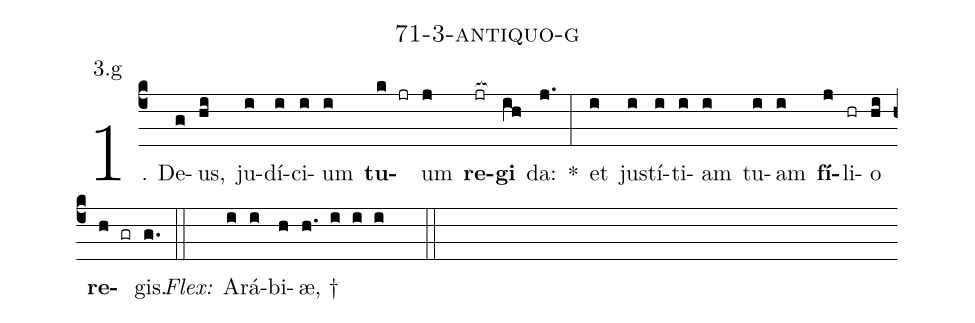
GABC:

name: 71-3-antiquo-g;
annotation: 3.g;
%%
(c4)1. De(g)us,(hi) ju(i)dí(i)ci(i)um(i) <b>tu</b>(k jr)um(j) <b>re</b>(jr[ocb:1{])<b>gi</b>(ih[ocb:0}]) da:(j.) *(:) et(i) jus(i)tí(i)ti(i)am(i) tu(i)am(i) <b>fí</b>(j)li(hr)o(hi) <b>re</b>(h gr)gis.(g.) (::)
<i>Flex:</i>()  A(i)rá(i)bi(h)æ, †(h. i i i  ::)
